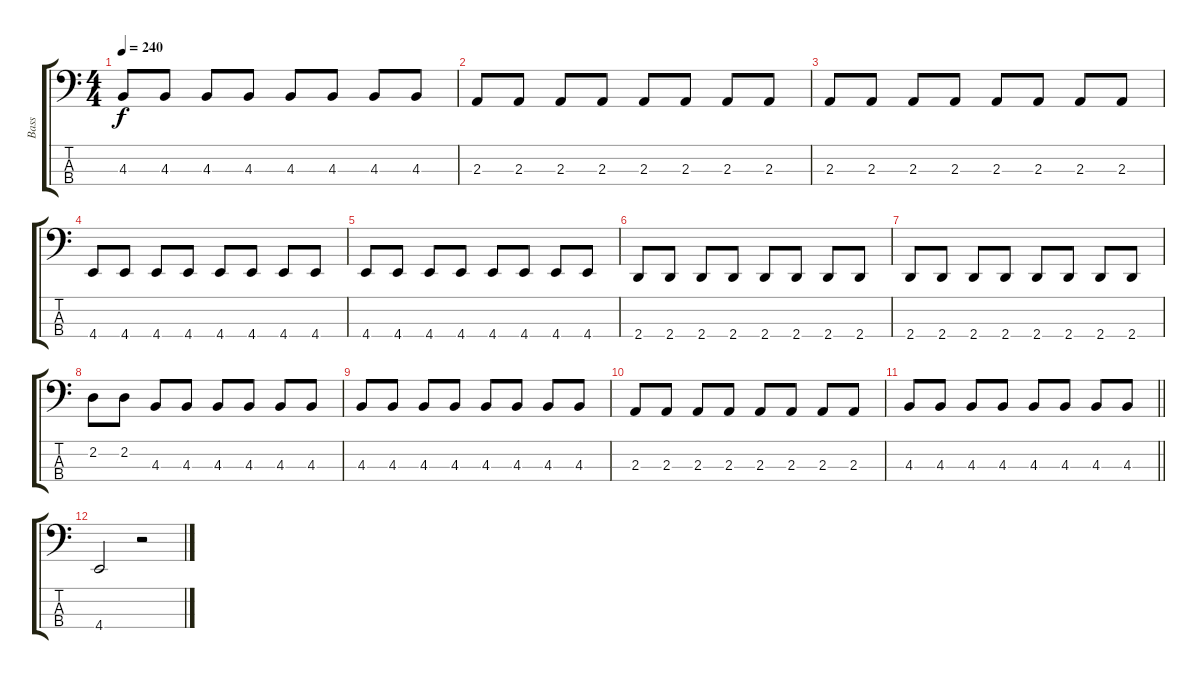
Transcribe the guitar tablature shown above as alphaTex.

\track ("Bass" "Bass") {instrument electricbassfinger}
\staff {score tabs}
\tuning (F2 C2 G1 C1) {hide}
\ts (4 4)
\tempo 240
\clef f4
\ks c
4.3.8{dy f} 4.3.8 4.3.8 4.3.8 4.3.8 4.3.8 4.3.8 4.3.8 |
2.3.8 2.3.8 2.3.8 2.3.8 2.3.8 2.3.8 2.3.8 2.3.8 |
2.3.8 2.3.8 2.3.8 2.3.8 2.3.8 2.3.8 2.3.8 2.3.8 |
4.4.8 4.4.8 4.4.8 4.4.8 4.4.8 4.4.8 4.4.8 4.4.8 |
4.4.8 4.4.8 4.4.8 4.4.8 4.4.8 4.4.8 4.4.8 4.4.8 |
2.4.8 2.4.8 2.4.8 2.4.8 2.4.8 2.4.8 2.4.8 2.4.8 |
2.4.8 2.4.8 2.4.8 2.4.8 2.4.8 2.4.8 2.4.8 2.4.8 |
2.2.8 2.2.8 4.3.8 4.3.8 4.3.8 4.3.8 4.3.8 4.3.8 |
4.3.8 4.3.8 4.3.8 4.3.8 4.3.8 4.3.8 4.3.8 4.3.8 |
2.3.8 2.3.8 2.3.8 2.3.8 2.3.8 2.3.8 2.3.8 2.3.8 |
\barLineRight lightlight
4.3.8 4.3.8 4.3.8 4.3.8 4.3.8 4.3.8 4.3.8 4.3.8 |
4.4.2 r.2
